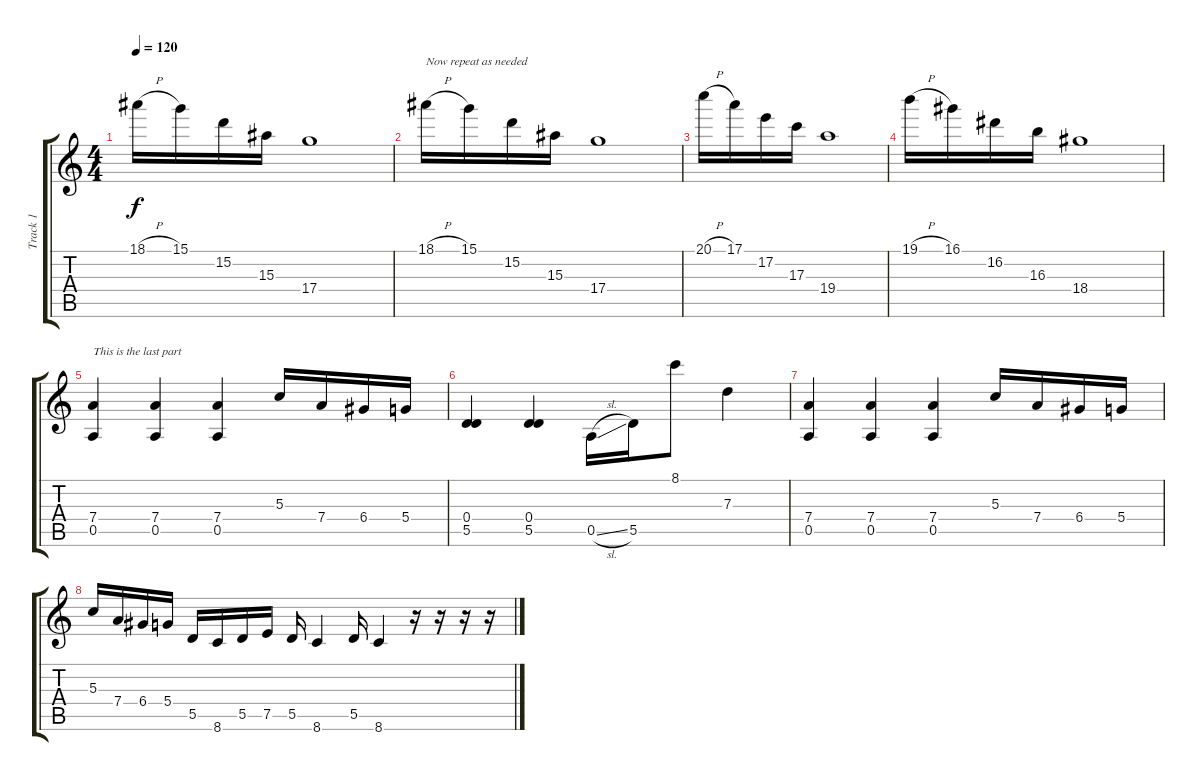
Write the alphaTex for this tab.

\track ("Track 1" "Track 1") {instrument acousticguitarsteel}
\staff {score tabs}
\tuning (E4 B3 G3 D3 A2 E2) {hide}
\ts (4 4)
\tempo 120
\clef g2
\ks c
18.1{h}.16{dy f} 15.1.16 15.2.16 15.3.16 17.4.1 |
18.1{h}.16{txt "Now repeat as needed"} 15.1.16 15.2.16 15.3.16 17.4.1 |
20.1{h}.16 17.1.16 17.2.16 17.3.16 19.4.1 |
19.1{h}.16 16.1.16 16.2.16 16.3.16 18.4.1 |
(7.4 0.5).4{txt "This is the last part"} (7.4 0.5).4 (7.4 0.5).4 5.3.16 7.4.16 6.4.16 5.4.16 |
(0.4 5.5).4 (0.4 5.5).4 0.5{sl}.16 5.5.16 8.1.8 7.3.4 |
(7.4 0.5).4 (7.4 0.5).4 (7.4 0.5).4 5.3.16 7.4.16 6.4.16 5.4.16 |
5.3.16 7.4.16 6.4.16 5.4.16 5.5.16 8.6.16 5.5.16 7.5.16 5.5.16 8.6.4 5.5.16 8.6.4 r.16 r.16 r.16 r.16
